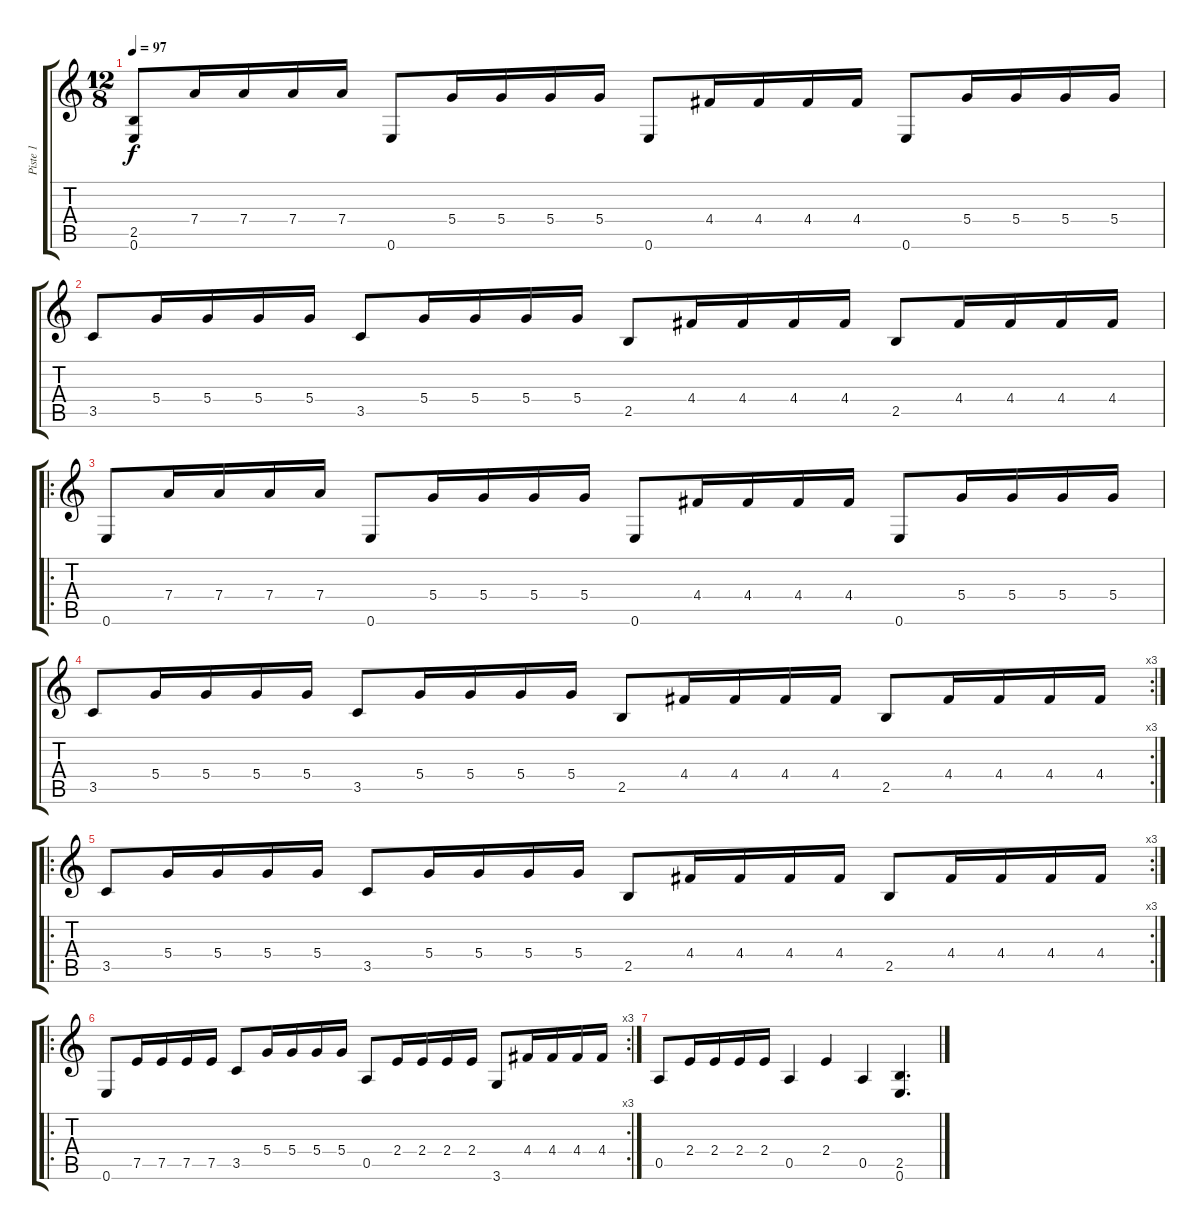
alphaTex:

\track ("Piste 1" "Piste 1") {instrument acousticguitarsteel}
\staff {score tabs}
\tuning (E4 B3 G3 D3 A2 E2) {hide}
\ts (12 8)
\tempo 97
\clef g2
\ks c
(2.5 0.6).8{dy f} 7.4.16 7.4.16 7.4.16 7.4.16 0.6.8 5.4.16 5.4.16 5.4.16 5.4.16 0.6.8 4.4.16 4.4.16 4.4.16 4.4.16 0.6.8 5.4.16 5.4.16 5.4.16 5.4.16 |
3.5.8 5.4.16 5.4.16 5.4.16 5.4.16 3.5.8 5.4.16 5.4.16 5.4.16 5.4.16 2.5.8 4.4.16 4.4.16 4.4.16 4.4.16 2.5.8 4.4.16 4.4.16 4.4.16 4.4.16 |
\ro
0.6.8 7.4.16 7.4.16 7.4.16 7.4.16 0.6.8 5.4.16 5.4.16 5.4.16 5.4.16 0.6.8 4.4.16 4.4.16 4.4.16 4.4.16 0.6.8 5.4.16 5.4.16 5.4.16 5.4.16 |
\rc 3
3.5.8 5.4.16 5.4.16 5.4.16 5.4.16 3.5.8 5.4.16 5.4.16 5.4.16 5.4.16 2.5.8 4.4.16 4.4.16 4.4.16 4.4.16 2.5.8 4.4.16 4.4.16 4.4.16 4.4.16 |
\ro
\rc 3
3.5.8 5.4.16 5.4.16 5.4.16 5.4.16 3.5.8 5.4.16 5.4.16 5.4.16 5.4.16 2.5.8 4.4.16 4.4.16 4.4.16 4.4.16 2.5.8 4.4.16 4.4.16 4.4.16 4.4.16 |
\ro
\rc 3
0.6.8 7.5.16 7.5.16 7.5.16 7.5.16 3.5.8 5.4.16 5.4.16 5.4.16 5.4.16 0.5.8 2.4.16 2.4.16 2.4.16 2.4.16 3.6.8 4.4.16 4.4.16 4.4.16 4.4.16 |
0.5.8 2.4.16 2.4.16 2.4.16 2.4.16 0.5.4 2.4.4 0.5.4 (2.5 0.6).4{d}
